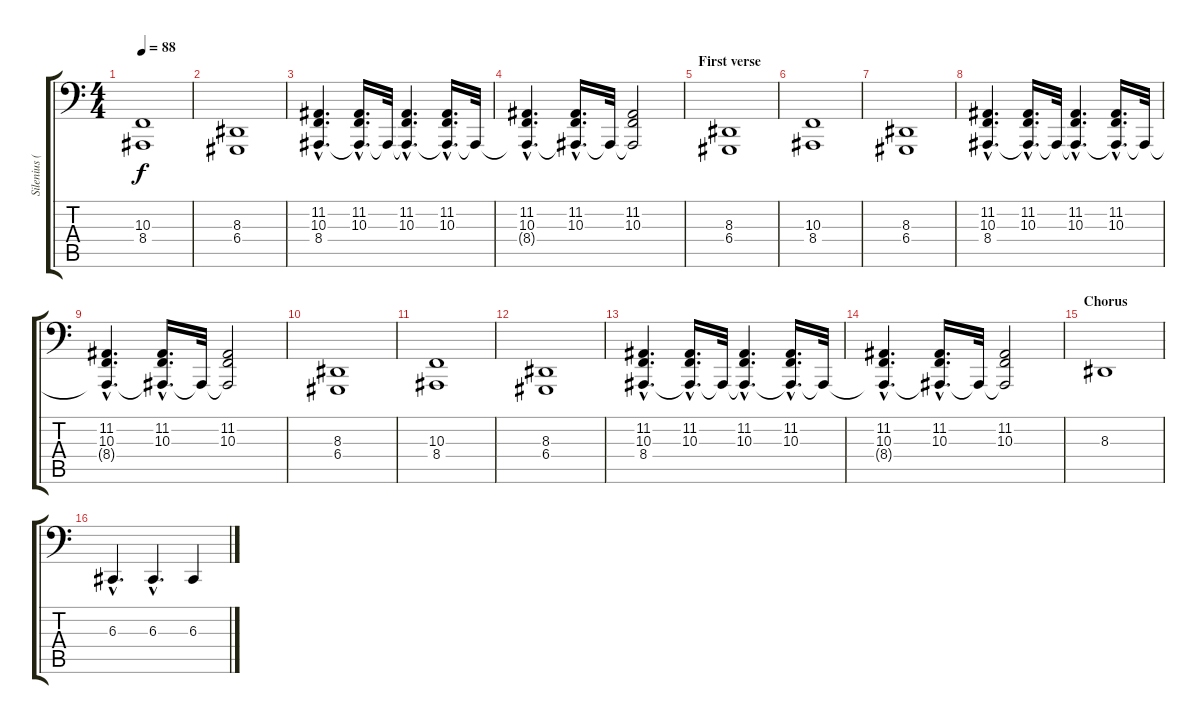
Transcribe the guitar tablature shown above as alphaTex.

\track ("Silenius (KeybLowest)" "Silenius (") {instrument synthstrings2}
\staff {score tabs}
\tuning (E2 B1 G1 D1 A0 E0) {hide}
\ts (4 4)
\tempo 88
\clef f4
\ks c
(10.3 8.4).1{dy f} |
(8.3 6.4).1 |
(11.2{hac} 10.3{hac} 8.4{hac}).4{d} (11.2{hac} 10.3{hac} 8.4{hac t}).16{d} 8.4{t}.32 (11.2{hac} 10.3{hac} 8.4{hac t}).4{d} (11.2{hac} 10.3{hac} 8.4{hac t}).16{d} 8.4{t}.32 |
(11.2{hac} 10.3{hac} 8.4{hac t}).4{d} (11.2{hac} 10.3{hac} 8.4{hac t}).16{d} 8.4{t}.32 (11.2 10.3 8.4{t}).2 |
\section ("" "First verse")
(8.3 6.4).1 |
(10.3 8.4).1 |
(8.3 6.4).1 |
(11.2{hac} 10.3{hac} 8.4{hac}).4{d} (11.2{hac} 10.3{hac} 8.4{hac t}).16{d} 8.4{t}.32 (11.2{hac} 10.3{hac} 8.4{hac t}).4{d} (11.2{hac} 10.3{hac} 8.4{hac t}).16{d} 8.4{t}.32 |
(11.2{hac} 10.3{hac} 8.4{hac t}).4{d} (11.2{hac} 10.3{hac} 8.4{hac t}).16{d} 8.4{t}.32 (11.2 10.3 8.4{t}).2 |
(8.3 6.4).1 |
(10.3 8.4).1 |
(8.3 6.4).1 |
(11.2{hac} 10.3{hac} 8.4{hac}).4{d} (11.2{hac} 10.3{hac} 8.4{hac t}).16{d} 8.4{t}.32 (11.2{hac} 10.3{hac} 8.4{hac t}).4{d} (11.2{hac} 10.3{hac} 8.4{hac t}).16{d} 8.4{t}.32 |
(11.2{hac} 10.3{hac} 8.4{hac t}).4{d} (11.2{hac} 10.3{hac} 8.4{hac t}).16{d} 8.4{t}.32 (11.2 10.3 8.4{t}).2 |
\section ("" "Chorus")
8.3.1 |
6.3{hac}.4{d} 6.3{hac}.4{d} 6.3.4
